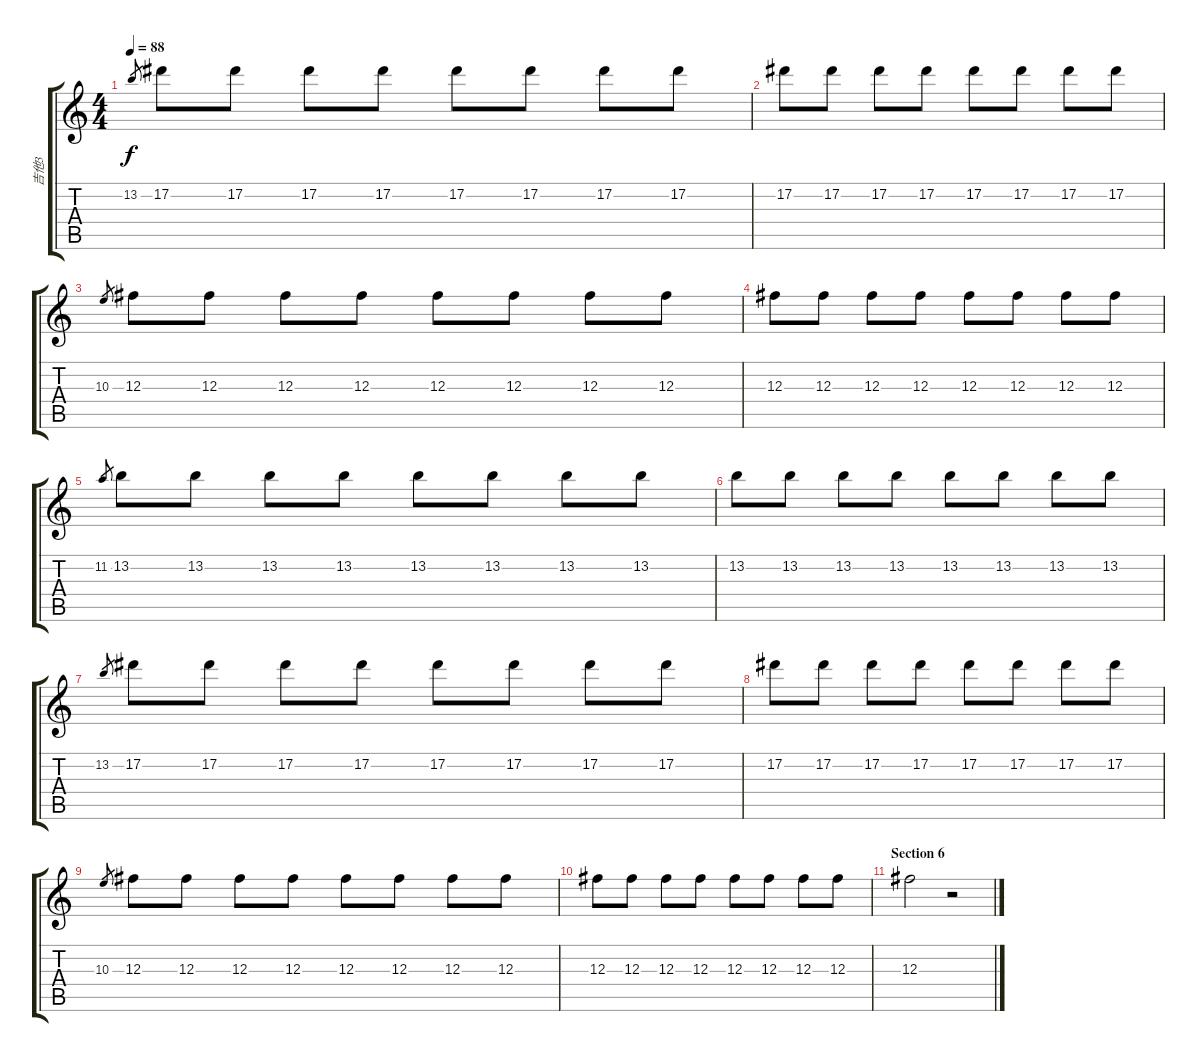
\track ("吉他3" "吉他3") {instrument overdrivenguitar}
\staff {score tabs}
\tuning (Eb4 Bb3 Gb3 Db3 Ab2 Eb2) {hide}
\ts (4 4)
\tempo 88
\clef g2
\ks c
13.2.8{gr dy f} 17.2.8 17.2.8 17.2.8 17.2.8 17.2.8 17.2.8 17.2.8 17.2.8 |
17.2.8 17.2.8 17.2.8 17.2.8 17.2.8 17.2.8 17.2.8 17.2.8 |
10.3.8{gr} 12.3.8 12.3.8 12.3.8 12.3.8 12.3.8 12.3.8 12.3.8 12.3.8 |
12.3.8 12.3.8 12.3.8 12.3.8 12.3.8 12.3.8 12.3.8 12.3.8 |
11.2.8{gr} 13.2.8 13.2.8 13.2.8 13.2.8 13.2.8 13.2.8 13.2.8 13.2.8 |
13.2.8 13.2.8 13.2.8 13.2.8 13.2.8 13.2.8 13.2.8 13.2.8 |
13.2.8{gr} 17.2.8 17.2.8 17.2.8 17.2.8 17.2.8 17.2.8 17.2.8 17.2.8 |
17.2.8 17.2.8 17.2.8 17.2.8 17.2.8 17.2.8 17.2.8 17.2.8 |
10.3.8{gr} 12.3.8 12.3.8 12.3.8 12.3.8 12.3.8 12.3.8 12.3.8 12.3.8 |
12.3.8 12.3.8 12.3.8 12.3.8 12.3.8 12.3.8 12.3.8 12.3.8 |
\section ("" "Section 6")
12.3.2 r.2
